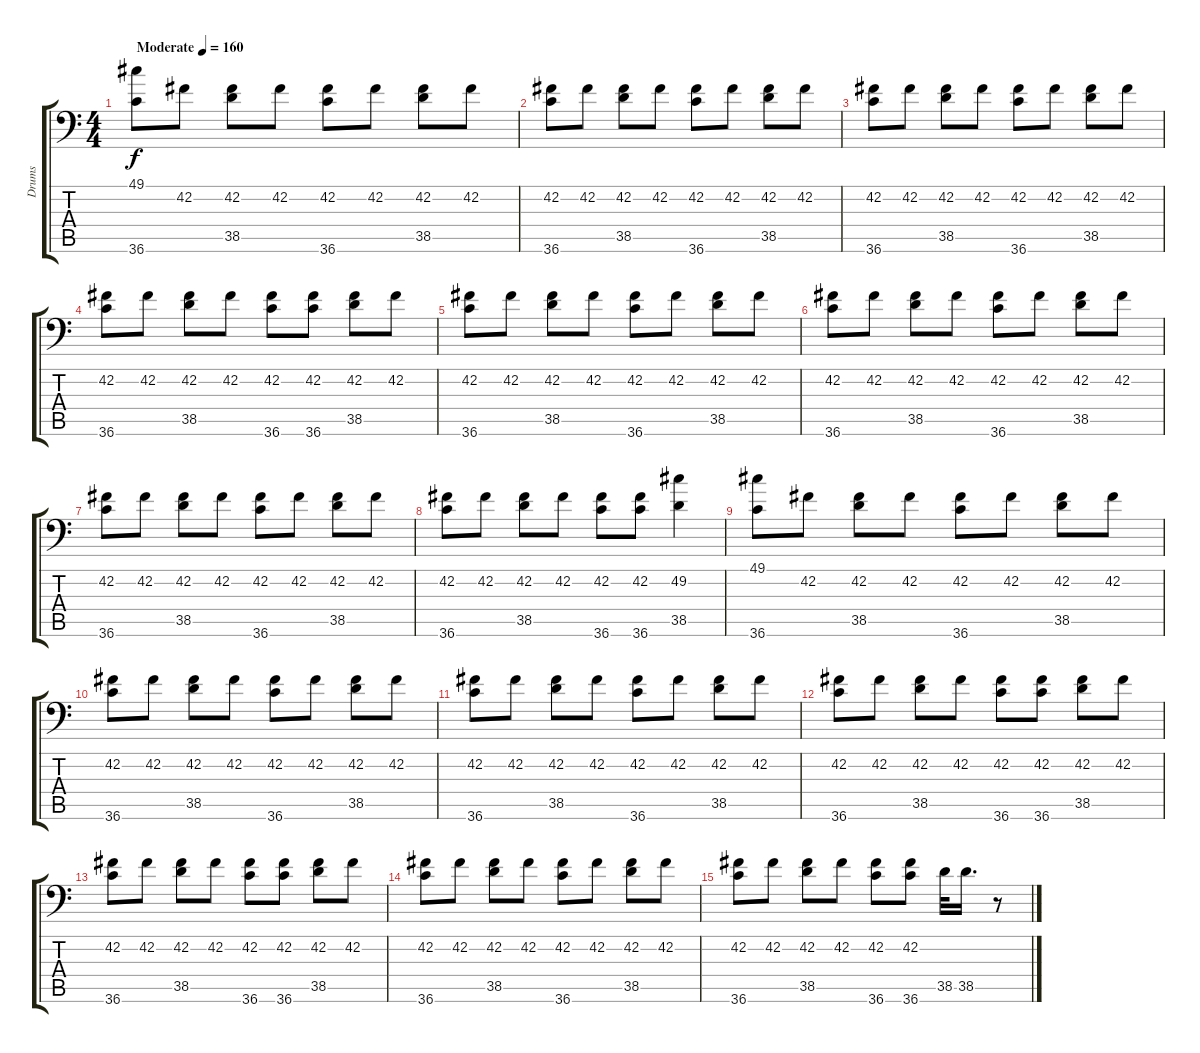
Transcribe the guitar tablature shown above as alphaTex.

\track ("Drums" "Drums") {instrument acousticgrandpiano}
\staff {score tabs}
\tuning (C-1 C-1 C-1 C-1 C-1 C-1) {hide}
\ts (4 4)
\tempo (160 "Moderate")
\clef f4
\ks c
(49.1 36.6).8{dy f instrument acousticgrandpiano} 42.2.8 (42.2 38.5).8 42.2.8 (42.2 36.6).8 42.2.8 (42.2 38.5).8 42.2.8 |
(42.2 36.6).8 42.2.8 (42.2 38.5).8 42.2.8 (42.2 36.6).8 42.2.8 (42.2 38.5).8 42.2.8 |
(42.2 36.6).8 42.2.8 (42.2 38.5).8 42.2.8 (42.2 36.6).8 42.2.8 (42.2 38.5).8 42.2.8 |
(42.2 36.6).8 42.2.8 (42.2 38.5).8 42.2.8 (42.2 36.6).8 (42.2 36.6).8 (42.2 38.5).8 42.2.8 |
(42.2 36.6).8 42.2.8 (42.2 38.5).8 42.2.8 (42.2 36.6).8 42.2.8 (42.2 38.5).8 42.2.8 |
(42.2 36.6).8 42.2.8 (42.2 38.5).8 42.2.8 (42.2 36.6).8 42.2.8 (42.2 38.5).8 42.2.8 |
(42.2 36.6).8 42.2.8 (42.2 38.5).8 42.2.8 (42.2 36.6).8 42.2.8 (42.2 38.5).8 42.2.8 |
(42.2 36.6).8 42.2.8 (42.2 38.5).8 42.2.8 (42.2 36.6).8 (42.2 36.6).8 (49.2 38.5).4 |
(49.1 36.6).8 42.2.8 (42.2 38.5).8 42.2.8 (42.2 36.6).8 42.2.8 (42.2 38.5).8 42.2.8 |
(42.2 36.6).8 42.2.8 (42.2 38.5).8 42.2.8 (42.2 36.6).8 42.2.8 (42.2 38.5).8 42.2.8 |
(42.2 36.6).8 42.2.8 (42.2 38.5).8 42.2.8 (42.2 36.6).8 42.2.8 (42.2 38.5).8 42.2.8 |
(42.2 36.6).8 42.2.8 (42.2 38.5).8 42.2.8 (42.2 36.6).8 (42.2 36.6).8 (42.2 38.5).8 42.2.8 |
(42.2 36.6).8 42.2.8 (42.2 38.5).8 42.2.8 (42.2 36.6).8 (42.2 36.6).8 (42.2 38.5).8 42.2.8 |
(42.2 36.6).8 42.2.8 (42.2 38.5).8 42.2.8 (42.2 36.6).8 42.2.8 (42.2 38.5).8 42.2.8 |
(42.2 36.6).8 42.2.8 (42.2 38.5).8 42.2.8 (42.2 36.6).8 (42.2 36.6).8 38.5.32 38.5.16{d} r.8
